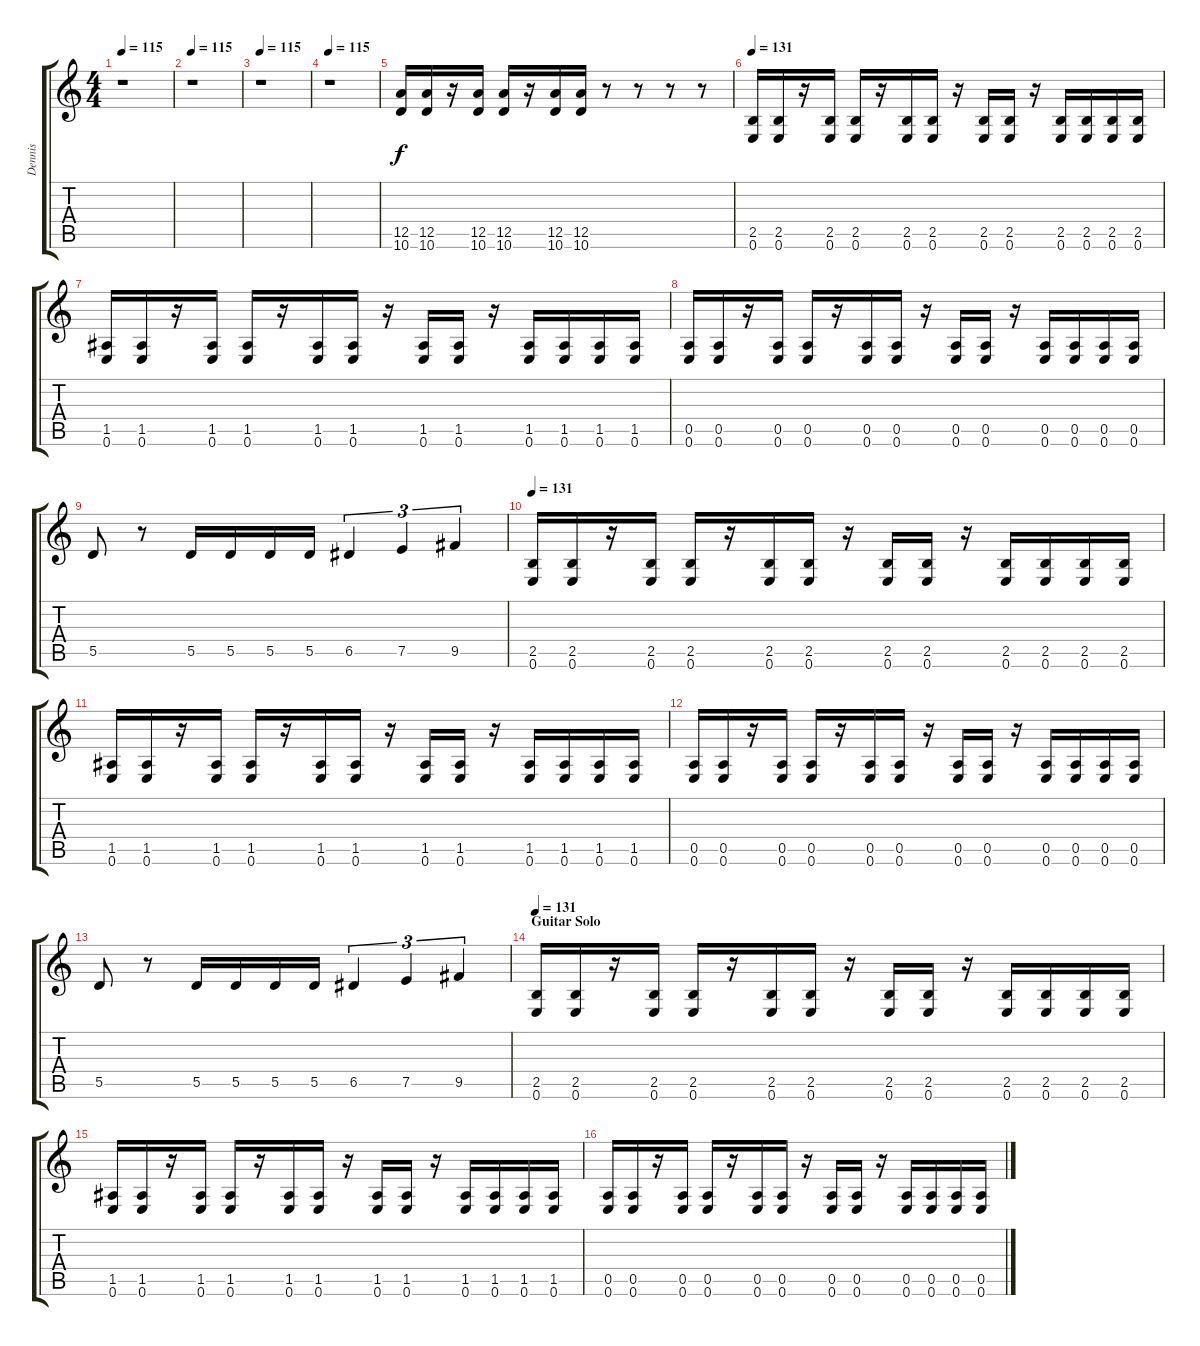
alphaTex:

\track ("Dennis" "Dennis") {instrument distortionguitar}
\staff {score tabs}
\tuning (E4 B3 G3 D3 A2 E2) {hide}
\ts (4 4)
\tempo 115
\clef g2
\ks c
r.1{dy f} |
\tempo 115
r.1 |
\tempo 115
r.1 |
\tempo 115
r.1 |
(12.5 10.6).16 (12.5 10.6).16 r.16 (12.5 10.6).16 (12.5 10.6).16 r.16 (12.5 10.6).16 (12.5 10.6).16 r.8 r.8 r.8 r.8 |
\tempo 131
(2.5 0.6).16 (2.5 0.6).16 r.16 (2.5 0.6).16 (2.5 0.6).16 r.16 (2.5 0.6).16 (2.5 0.6).16 r.16 (2.5 0.6).16 (2.5 0.6).16 r.16 (2.5 0.6).16 (2.5 0.6).16 (2.5 0.6).16 (2.5 0.6).16 |
(1.5 0.6).16 (1.5 0.6).16 r.16 (1.5 0.6).16 (1.5 0.6).16 r.16 (1.5 0.6).16 (1.5 0.6).16 r.16 (1.5 0.6).16 (1.5 0.6).16 r.16 (1.5 0.6).16 (1.5 0.6).16 (1.5 0.6).16 (1.5 0.6).16 |
(0.5 0.6).16 (0.5 0.6).16 r.16 (0.5 0.6).16 (0.5 0.6).16 r.16 (0.5 0.6).16 (0.5 0.6).16 r.16 (0.5 0.6).16 (0.5 0.6).16 r.16 (0.5 0.6).16 (0.5 0.6).16 (0.5 0.6).16 (0.5 0.6).16 |
5.5.8 r.8 5.5.16 5.5.16 5.5.16 5.5.16 6.5.4{tu (3 2)} 7.5.4{tu (3 2)} 9.5.4{tu (3 2)} |
\tempo 131
(2.5 0.6).16 (2.5 0.6).16 r.16 (2.5 0.6).16 (2.5 0.6).16 r.16 (2.5 0.6).16 (2.5 0.6).16 r.16 (2.5 0.6).16 (2.5 0.6).16 r.16 (2.5 0.6).16 (2.5 0.6).16 (2.5 0.6).16 (2.5 0.6).16 |
(1.5 0.6).16 (1.5 0.6).16 r.16 (1.5 0.6).16 (1.5 0.6).16 r.16 (1.5 0.6).16 (1.5 0.6).16 r.16 (1.5 0.6).16 (1.5 0.6).16 r.16 (1.5 0.6).16 (1.5 0.6).16 (1.5 0.6).16 (1.5 0.6).16 |
(0.5 0.6).16 (0.5 0.6).16 r.16 (0.5 0.6).16 (0.5 0.6).16 r.16 (0.5 0.6).16 (0.5 0.6).16 r.16 (0.5 0.6).16 (0.5 0.6).16 r.16 (0.5 0.6).16 (0.5 0.6).16 (0.5 0.6).16 (0.5 0.6).16 |
5.5.8 r.8 5.5.16 5.5.16 5.5.16 5.5.16 6.5.4{tu (3 2)} 7.5.4{tu (3 2)} 9.5.4{tu (3 2)} |
\section ("" "Guitar Solo")
\tempo 131
(2.5 0.6).16 (2.5 0.6).16 r.16 (2.5 0.6).16 (2.5 0.6).16 r.16 (2.5 0.6).16 (2.5 0.6).16 r.16 (2.5 0.6).16 (2.5 0.6).16 r.16 (2.5 0.6).16 (2.5 0.6).16 (2.5 0.6).16 (2.5 0.6).16 |
(1.5 0.6).16 (1.5 0.6).16 r.16 (1.5 0.6).16 (1.5 0.6).16 r.16 (1.5 0.6).16 (1.5 0.6).16 r.16 (1.5 0.6).16 (1.5 0.6).16 r.16 (1.5 0.6).16 (1.5 0.6).16 (1.5 0.6).16 (1.5 0.6).16 |
(0.5 0.6).16 (0.5 0.6).16 r.16 (0.5 0.6).16 (0.5 0.6).16 r.16 (0.5 0.6).16 (0.5 0.6).16 r.16 (0.5 0.6).16 (0.5 0.6).16 r.16 (0.5 0.6).16 (0.5 0.6).16 (0.5 0.6).16 (0.5 0.6).16
